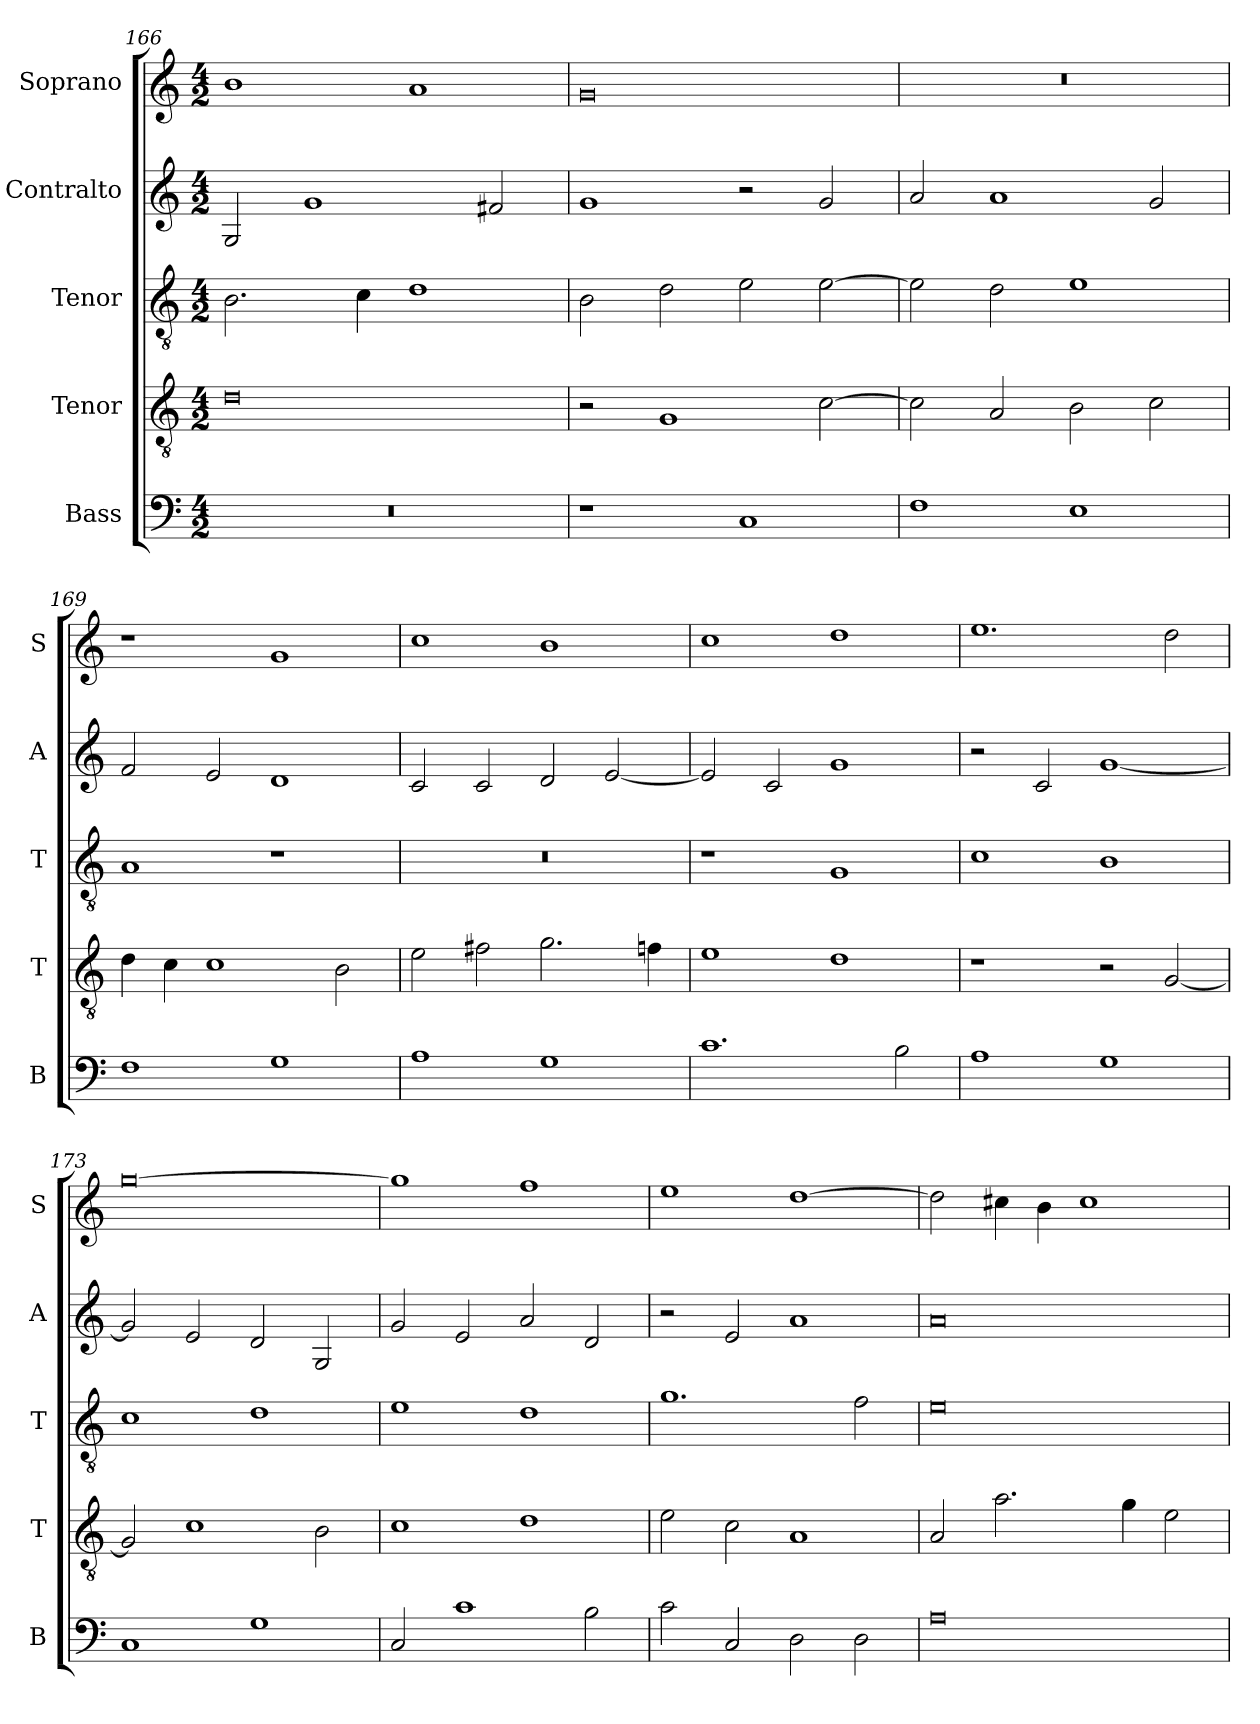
**kern	**kern	**kern	**kern	**kern
*part5	*part4	*part3	*part2	*part1
*staff5	*staff4	*staff3	*staff2	*staff1
*I"Bass	*I"Tenor	*I"Tenor	*I"Contralto	*I"Soprano
*I'B	*I'T	*I'T	*I'A	*I'S
*clefF4	*clefGv2	*clefGv2	*clefG2	*clefG2
*k[]	*k[]	*k[]	*k[]	*k[]
*G:mix	*G:mix	*G:mix	*G:mix	*G:mix
*M4/2	*M4/2	*M4/2	*M4/2	*M4/2
=166	=166	=166	=166	=166
0r	0d	2.B	2G	1b
.	.	.	1g	.
.	.	4c	.	.
.	.	1d	.	1a
.	.	.	2f#X	.
=167	=167	=167	=167	=167
1r	2r	2B	1g	0g
.	1G	2d	.	.
1C	.	2e	2r	.
.	[2c	[2e	2g	.
=168	=168	=168	=168	=168
1F	2c]	2e]	2a	0r
.	2A	2d	1a	.
1E	2B	1e	.	.
.	2c	.	2g	.
=169	=169	=169	=169	=169
1F	4d	1A	2f	1r
.	4c	.	.	.
.	1c	.	2e	.
1G	.	1r	1d	1g
.	2B	.	.	.
=170	=170	=170	=170	=170
1A	2e	0r	2c	1cc
.	2f#X	.	2c	.
1G	2.g	.	2d	1b
.	.	.	[2e	.
.	4fn	.	.	.
=171	=171	=171	=171	=171
1.c	1e	1r	2e]	1cc
.	.	.	2c	.
.	1d	1G	1g	1dd
2B	.	.	.	.
=172	=172	=172	=172	=172
1A	1r	1c	2r	1.ee
.	.	.	2c	.
1G	2r	1B	[1g	.
.	[2G	.	.	2dd
=173	=173	=173	=173	=173
1C	2G]	1c	2g]	[0gg
.	1c	.	2e	.
1G	.	1d	2d	.
.	2B	.	2G	.
=174	=174	=174	=174	=174
2C	1c	1e	2g	1gg]
1c	.	.	2e	.
.	1d	1d	2a	1ff
2B	.	.	2d	.
=175	=175	=175	=175	=175
2c	2e	1.g	2r	1ee
2C	2c	.	2e	.
2D	1A	.	1a	[1dd
2D	.	2f	.	.
=176	=176	=176	=176	=176
0A	2A	0e	0a	2dd]
.	2.a	.	.	4cc#X
.	.	.	.	4b
.	.	.	.	1cc#
.	4g	.	.	.
.	2e	.	.	.
=	=	=	=	=
*-	*-	*-	*-	*-
